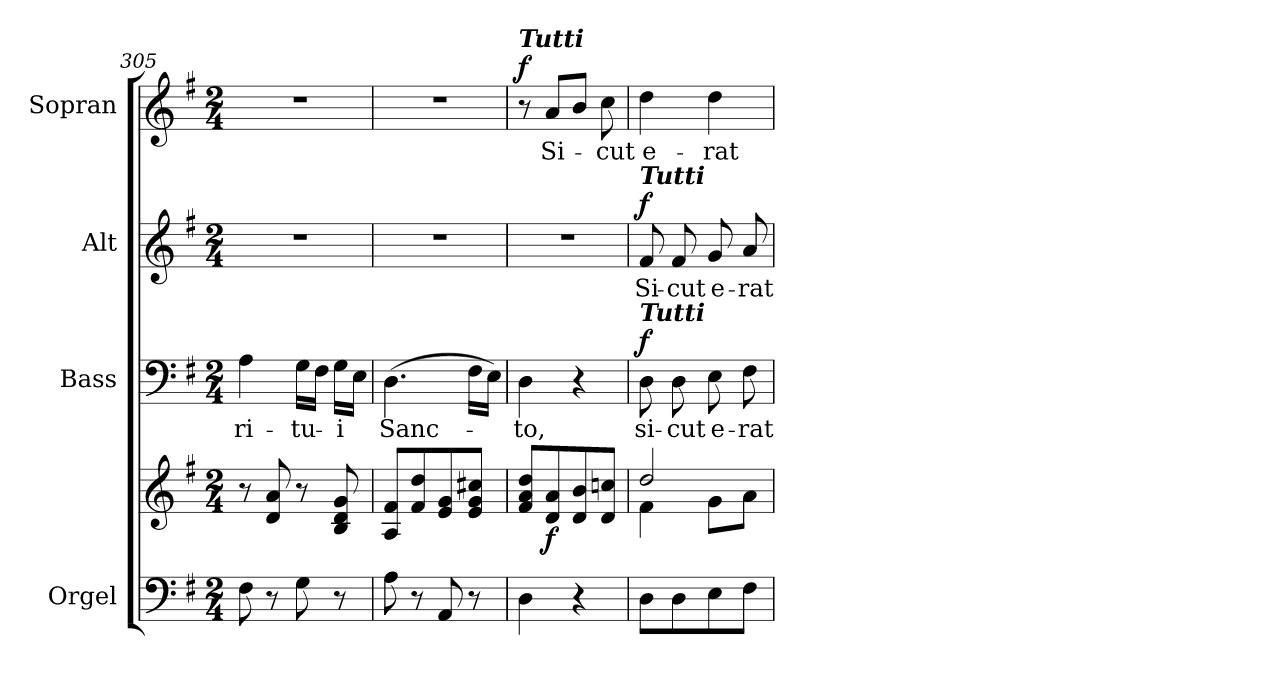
**kern	**kern	**dynam	**kern	**text	**dynam	**kern	**text	**dynam	**kern	**text	**dynam
*part4	*part4	*part4	*part3	*part3	*part3	*part2	*part2	*part2	*part1	*part1	*part1
*staff5	*staff4	*staff4/5	*staff3	*staff3	*staff3	*staff2	*staff2	*staff2	*staff1	*staff1	*staff1
*I"Orgel	*	*	*I"Bass	*	*	*I"Alt	*	*	*I"Sopran	*	*
*I'Org.	*	*	*I'B.	*	*	*I'A.	*	*	*I'S.	*	*
*clefF4	*clefG2	*	*clefF4	*	*	*clefG2	*	*	*clefG2	*	*
*k[f#]	*k[f#]	*	*k[f#]	*	*	*k[f#]	*	*	*k[f#]	*	*
*G:	*G:	*	*G:	*	*	*G:	*	*	*G:	*	*
*M2/4	*M2/4	*	*M2/4	*	*	*M2/4	*	*	*M2/4	*	*
=305	=305	=305	=305	=305	=305	=305	=305	=305	=305	=305	=305
!	!	!	!	!LO:LY:b	!	!	!	!	!	!	!
8F#\	8r	.	4A\	-ri-	.	2r	.	.	2r	.	.
8r	8d/ 8a/	.	.	.	.	.	.	.	.	.	.
!	!	!	!	!LO:LY:b	!	!	!	!	!	!	!
8G\	8r	.	16G\LL	-tu-	.	.	.	.	.	.	.
.	.	.	16F#\JJ	.	.	.	.	.	.	.	.
!	!	!	!	!LO:LY:b	!	!	!	!	!	!	!
8r	8B/ 8d/ 8g/	.	16G\LL	-i	.	.	.	.	.	.	.
.	.	.	16E\JJ	.	.	.	.	.	.	.	.
=306	=306	=306	=306	=306	=306	=306	=306	=306	=306	=306	=306
!	!	!	!	!LO:LY:b	!	!	!	!	!	!	!
8A\	8A/ 8f#/L	.	(>4.D\	Sanc-	.	2r	.	.	2r	.	.
8r	8f#/ 8dd/	.	.	.	.	.	.	.	.	.	.
8AA/	8e/ 8g/	.	.	.	.	.	.	.	.	.	.
8r	8e/ 8g/ 8cc#X/J	.	16F#\LL	.	.	.	.	.	.	.	.
.	.	.	16E\JJ)	.	.	.	.	.	.	.	.
=307	=307	=307	=307	=307	=307	=307	=307	=307	=307	=307	=307
!	!	!	!	!	!	!	!	!	!LO:TX:a:Bi:t=Tutti	!	!
!	!	!	!	!LO:LY:b	!	!	!	!	!	!	!LO:DY:a
4D\	8f#/ 8a/ 8dd/L	.	4D\	-to,	.	2r	.	.	8r	.	f
!	!	!LO:DY:b	!	!	!	!	!	!	!	!LO:LY:b	!
.	8d/ 8a/	f	.	.	.	.	.	.	8a/L	Si-	.
4r	8d/ 8b/	.	4r	.	.	.	.	.	8b/J	.	.
!	!	!	!	!	!	!	!	!	!	!LO:LY:b	!
.	8d/ 8ccn/J	.	.	.	.	.	.	.	8cc\	-cut	.
=308	=308	=308	=308	=308	=308	=308	=308	=308	=308	=308	=308
*	*^	*	*	*	*	*	*	*	*	*	*
!	!	!	!	!	!	!	!LO:TX:a:Bi:t=Tutti	!	!	!	!	!
!	!	!	!	!LO:TX:a:Bi:t=Tutti	!	!	!	!	!	!	!	!
!	!	!	!	!	!LO:LY:b	!LO:DY:a	!	!LO:LY:b	!LO:DY:a	!	!LO:LY:b	!
8D\L	2dd/	4f#\	.	8D\	si-	f	8f#/	Si-	f	4dd\	e-	.
!	!	!	!	!	!LO:LY:b	!	!	!LO:LY:b	!	!	!	!
8D\	.	.	.	8D\	-cut	.	8f#/	-cut	.	.	.	.
!	!	!	!	!	!LO:LY:b	!	!	!LO:LY:b	!	!	!LO:LY:b	!
8E\	.	8g\L	.	8E\	e-	.	8g/	e-	.	4dd\	-rat	.
!	!	!	!	!	!LO:LY:b	!	!	!LO:LY:b	!	!	!	!
8F#\J	.	8a\J	.	8F#\	-rat	.	8a/	-rat	.	.	.	.
*	*v	*v	*	*	*	*	*	*	*	*	*	*
=	=	=	=	=	=	=	=	=	=	=	=
*-	*-	*-	*-	*-	*-	*-	*-	*-	*-	*-	*-
